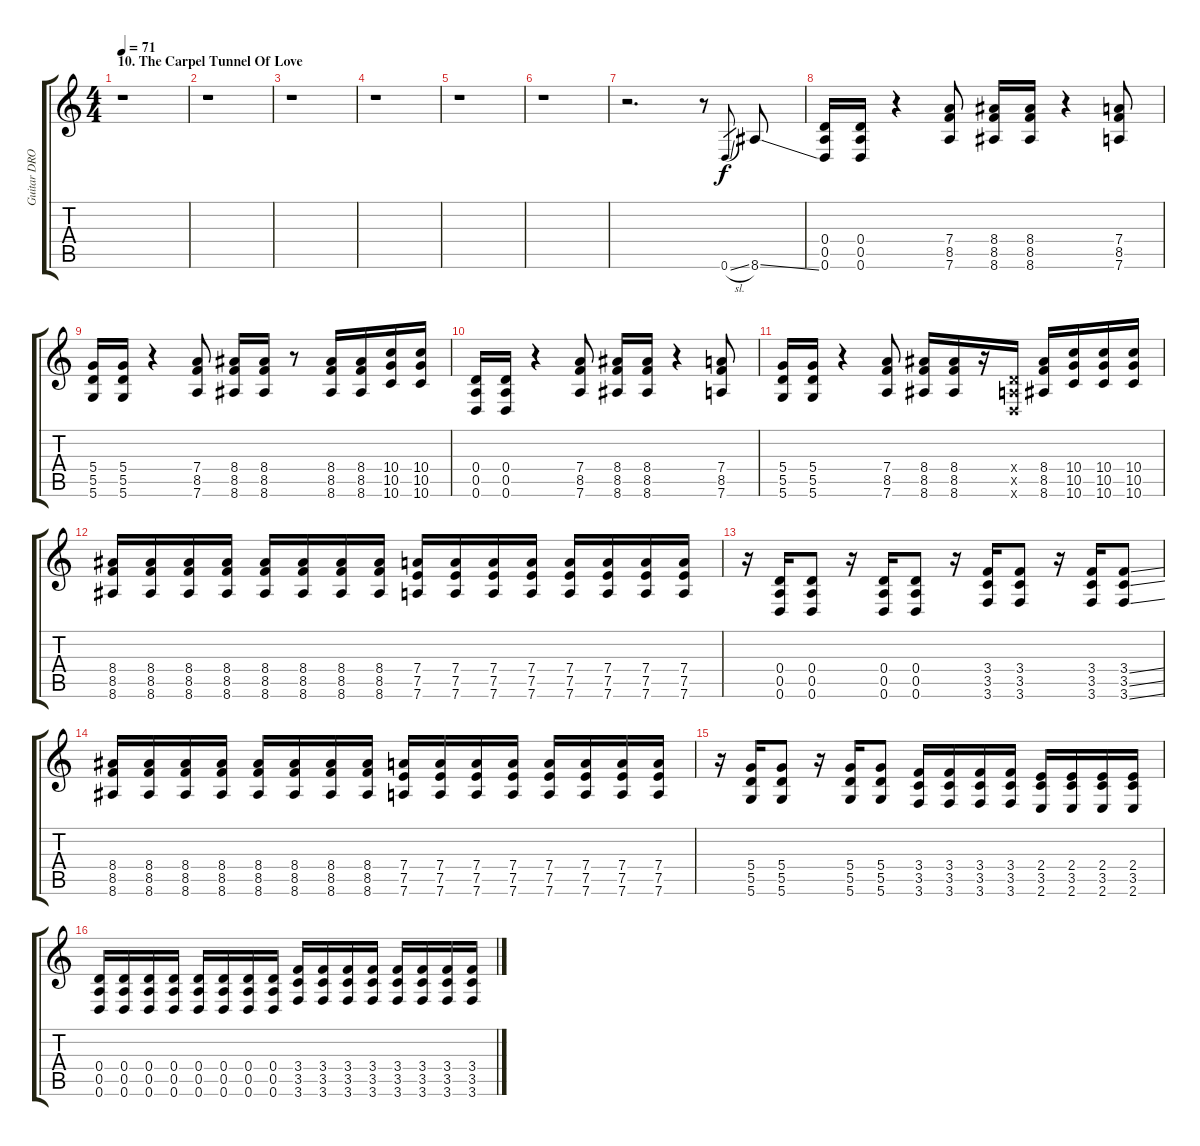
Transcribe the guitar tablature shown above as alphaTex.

\track ("Guitar DROP-D ONE" "Guitar DRO") {instrument distortionguitar}
\staff {score tabs}
\tuning (E4 B3 G3 D3 A2 D2) {hide}
\ts (4 4)
\section ("" "10. The Carpel Tunnel Of Love")
\tempo 71
\clef g2
\ks c
r.1{dy f instrument distortionguitar} |
r.1 |
r.1 |
r.1 |
r.1 |
r.1 |
r.2{d volume 16 balance 0} r.8 0.6{sl}.8{gr} 8.6{ss}.8 |
(0.4 0.5 0.6).16 (0.4 0.5 0.6).16 r.4 (7.4 8.5 7.6).8 (8.4 8.5 8.6).16 (8.4 8.5 8.6).16 r.4 (7.4 8.5 7.6).8 |
(5.4 5.5 5.6).16 (5.4 5.5 5.6).16 r.4 (7.4 8.5 7.6).8 (8.4 8.5 8.6).16 (8.4 8.5 8.6).16 r.8 (8.4 8.5 8.6).16 (8.4 8.5 8.6).16 (10.4 10.5 10.6).16 (10.4 10.5 10.6).16 |
(0.4 0.5 0.6).16 (0.4 0.5 0.6).16 r.4 (7.4 8.5 7.6).8 (8.4 8.5 8.6).16 (8.4 8.5 8.6).16 r.4 (7.4 8.5 7.6).8 |
(5.4 5.5 5.6).16 (5.4 5.5 5.6).16 r.4 (7.4 8.5 7.6).8 (8.4 8.5 8.6).16 (8.4 8.5 8.6).16 r.16 (0.4{x} 0.5{x} 0.6{x}).16 (8.4 8.5 8.6).16 (10.4 10.5 10.6).16 (10.4 10.5 10.6).16 (10.4 10.5 10.6).16 |
(8.4 8.5 8.6).16 (8.4 8.5 8.6).16 (8.4 8.5 8.6).16 (8.4 8.5 8.6).16 (8.4 8.5 8.6).16 (8.4 8.5 8.6).16 (8.4 8.5 8.6).16 (8.4 8.5 8.6).16 (7.4 7.5 7.6).16 (7.4 7.5 7.6).16 (7.4 7.5 7.6).16 (7.4 7.5 7.6).16 (7.4 7.5 7.6).16 (7.4 7.5 7.6).16 (7.4 7.5 7.6).16 (7.4 7.5 7.6).16 |
r.16 (0.4 0.5 0.6).16 (0.4 0.5 0.6).8 r.16 (0.4 0.5 0.6).16 (0.4 0.5 0.6).8 r.16 (3.4 3.5 3.6).16 (3.4 3.5 3.6).8 r.16 (3.4 3.5 3.6).16 (3.4{ss} 3.5{ss} 3.6{ss}).8 |
(8.4 8.5 8.6).16 (8.4 8.5 8.6).16 (8.4 8.5 8.6).16 (8.4 8.5 8.6).16 (8.4 8.5 8.6).16 (8.4 8.5 8.6).16 (8.4 8.5 8.6).16 (8.4 8.5 8.6).16 (7.4 7.5 7.6).16 (7.4 7.5 7.6).16 (7.4 7.5 7.6).16 (7.4 7.5 7.6).16 (7.4 7.5 7.6).16 (7.4 7.5 7.6).16 (7.4 7.5 7.6).16 (7.4 7.5 7.6).16 |
r.16 (5.4 5.5 5.6).16 (5.4 5.5 5.6).8 r.16 (5.4 5.5 5.6).16 (5.4 5.5 5.6).8 (3.4 3.5 3.6).16 (3.4 3.5 3.6).16 (3.4 3.5 3.6).16 (3.4 3.5 3.6).16 (2.4 3.5 2.6).16 (2.4 3.5 2.6).16 (2.4 3.5 2.6).16 (2.4 3.5 2.6).16 |
(0.4 0.5 0.6).16 (0.4 0.5 0.6).16 (0.4 0.5 0.6).16 (0.4 0.5 0.6).16 (0.4 0.5 0.6).16 (0.4 0.5 0.6).16 (0.4 0.5 0.6).16 (0.4 0.5 0.6).16 (3.4 3.5 3.6).16 (3.4 3.5 3.6).16 (3.4 3.5 3.6).16 (3.4 3.5 3.6).16 (3.4 3.5 3.6).16 (3.4 3.5 3.6).16 (3.4 3.5 3.6).16 (3.4{ss} 3.5{ss} 3.6{ss}).16
